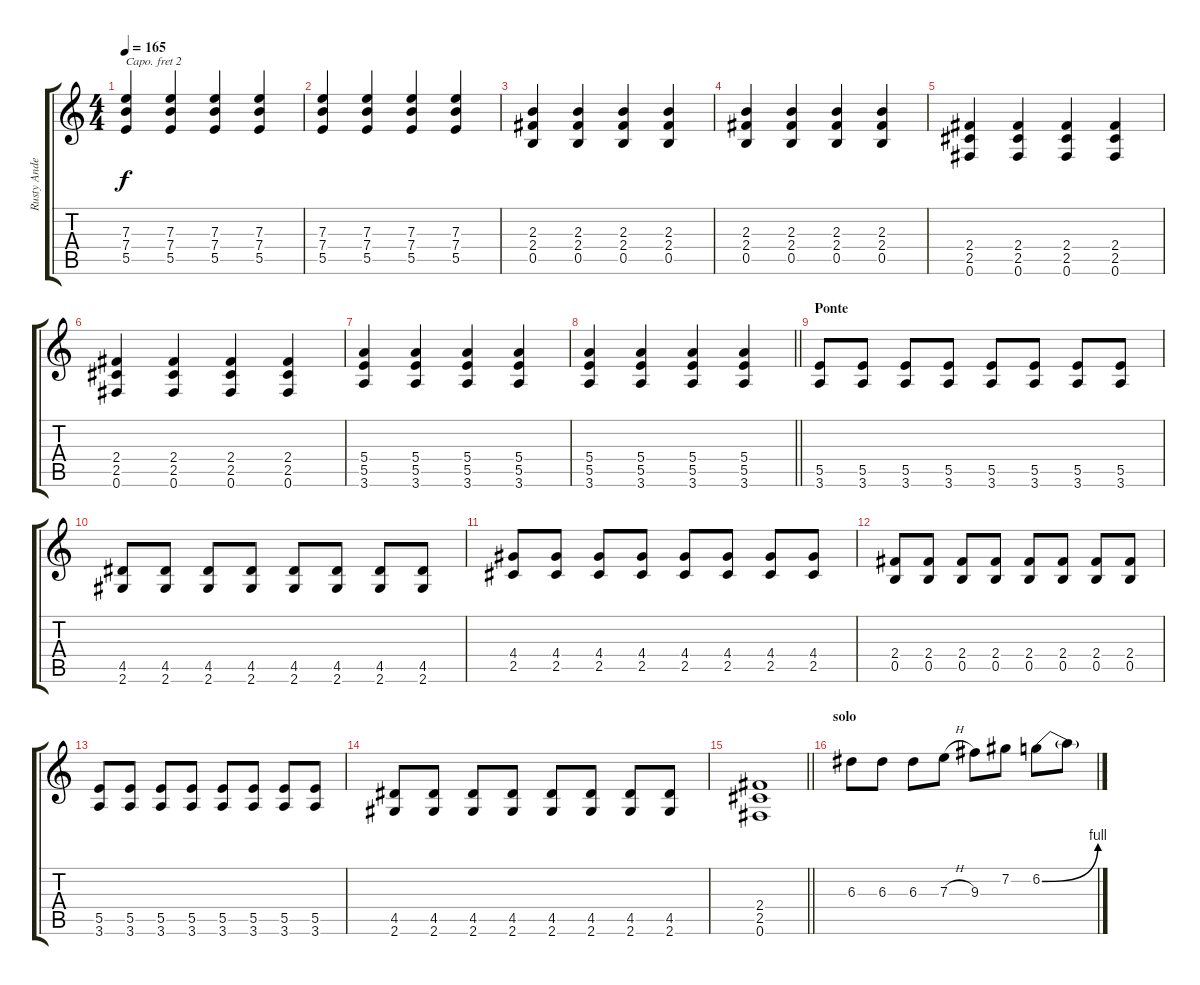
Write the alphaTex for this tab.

\track ("Rusty Anderson" "Rusty Ande") {instrument distortionguitar}
\staff {score tabs}
\capo 2
\tuning (E4 B3 G3 D3 A2 E2) {hide}
\ts (4 4)
\tempo 165
\clef g2
\ks c
(7.3 7.4 5.5).4{dy f} (7.3 7.4 5.5).4 (7.3 7.4 5.5).4 (7.3 7.4 5.5).4 |
(7.3 7.4 5.5).4 (7.3 7.4 5.5).4 (7.3 7.4 5.5).4 (7.3 7.4 5.5).4 |
(2.3 2.4 0.5).4 (2.3 2.4 0.5).4 (2.3 2.4 0.5).4 (2.3 2.4 0.5).4 |
(2.3 2.4 0.5).4 (2.3 2.4 0.5).4 (2.3 2.4 0.5).4 (2.3 2.4 0.5).4 |
(2.4 2.5 0.6).4 (2.4 2.5 0.6).4 (2.4 2.5 0.6).4 (2.4 2.5 0.6).4 |
(2.4 2.5 0.6).4 (2.4 2.5 0.6).4 (2.4 2.5 0.6).4 (2.4 2.5 0.6).4 |
(5.4 5.5 3.6).4 (5.4 5.5 3.6).4 (5.4 5.5 3.6).4 (5.4 5.5 3.6).4 |
\barLineRight lightlight
(5.4 5.5 3.6).4 (5.4 5.5 3.6).4 (5.4 5.5 3.6).4 (5.4 5.5 3.6).4 |
\section ("" "Ponte")
(5.5 3.6).8 (5.5 3.6).8 (5.5 3.6).8 (5.5 3.6).8 (5.5 3.6).8 (5.5 3.6).8 (5.5 3.6).8 (5.5 3.6).8 |
(4.5 2.6).8 (4.5 2.6).8 (4.5 2.6).8 (4.5 2.6).8 (4.5 2.6).8 (4.5 2.6).8 (4.5 2.6).8 (4.5 2.6).8 |
(4.4 2.5).8 (4.4 2.5).8 (4.4 2.5).8 (4.4 2.5).8 (4.4 2.5).8 (4.4 2.5).8 (4.4 2.5).8 (4.4 2.5).8 |
(2.4 0.5).8 (2.4 0.5).8 (2.4 0.5).8 (2.4 0.5).8 (2.4 0.5).8 (2.4 0.5).8 (2.4 0.5).8 (2.4 0.5).8 |
(5.5 3.6).8 (5.5 3.6).8 (5.5 3.6).8 (5.5 3.6).8 (5.5 3.6).8 (5.5 3.6).8 (5.5 3.6).8 (5.5 3.6).8 |
(4.5 2.6).8 (4.5 2.6).8 (4.5 2.6).8 (4.5 2.6).8 (4.5 2.6).8 (4.5 2.6).8 (4.5 2.6).8 (4.5 2.6).8 |
\barLineRight lightlight
(2.4 2.5 0.6).1 |
\section ("" "solo")
6.3.8 6.3.8 6.3.8 7.3{h}.8 9.3.8 7.2.8 6.2{be (bend 0 0 60 4)}.8 6.2{t}.8
